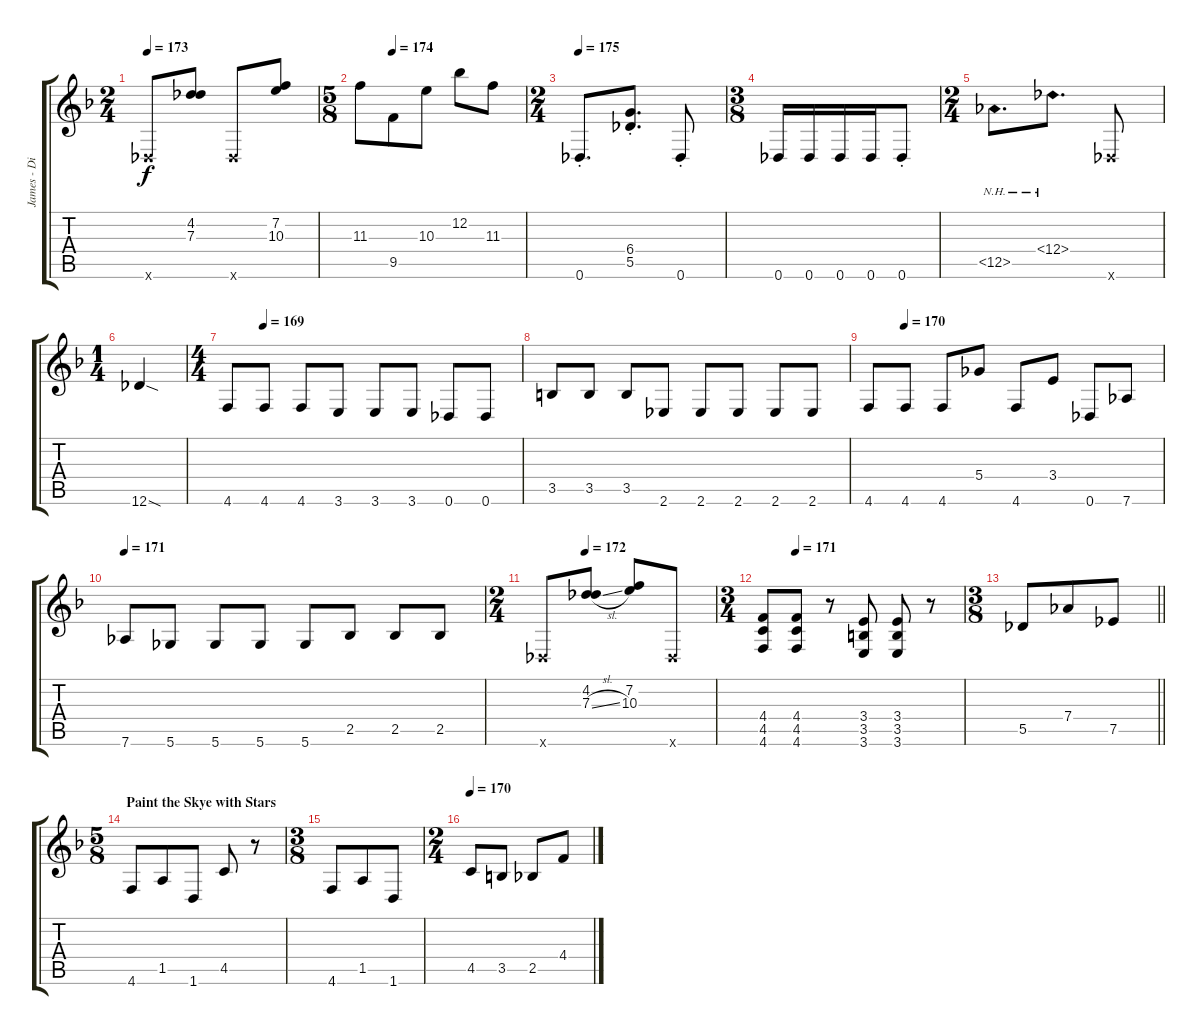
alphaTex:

\track ("James - Dist. Guitar" "James - Di") {instrument overdrivenguitar}
\staff {score tabs}
\tuning (Eb4 Bb3 Gb3 Db3 Ab2 Db2) {hide}
\ts (2 4)
\tempo 173
\clef g2
\ks dminor
0.6{x}.8{dy f} (4.2 7.3).8 0.6{x}.8 (7.2 10.3).8 |
\ts (5 8)
\tempo (174 0.2)
11.3.8 9.5.8 10.3.8 12.2.8 11.3.8 |
\ts (2 4)
\tempo 175
0.6{st}.8{d} (6.4{st} 5.5{st}).8{d} 0.6{st}.8 |
\ts (3 8)
0.6.16 0.6.16 0.6.16 0.6.16 0.6{st}.8 |
\ts (2 4)
12.5{nh}.8{d} 12.4{nh}.8{d} 0.6{x}.8 |
\ts (1 4)
12.6{sod}.4 |
\ts (4 4)
\tempo (169 0.125)
4.6.8 4.6.8 4.6.8 3.6.8 3.6.8 3.6.8 0.6.8 0.6.8 |
3.5.8 3.5.8 3.5.8 2.6.8 2.6.8 2.6.8 2.6.8 2.6.8 |
\tempo (170 0.125)
4.6.8 4.6.8 4.6.8 5.4.8 4.6.8 3.4.8 0.6.8 7.6.8 |
\tempo 171
7.6.8 5.6.8 5.6.8 5.6.8 5.6.8 2.5.8 2.5.8 2.5.8 |
\ts (2 4)
\tempo (172 0.25)
0.6{x}.8 (4.2 7.3{sl}).8 (7.2 10.3).8 0.6{x}.8 |
\ts (3 4)
\tempo (171 0.16666666666666666)
(4.4 4.5 4.6).8 (4.4 4.5 4.6).8 r.8 (3.4 3.5 3.6).8 (3.4 3.5 3.6).8 r.8 |
\ts (3 8)
\barLineRight lightlight
5.5.8 7.4.8 7.5.8 |
\ts (5 8)
\section ("" "Paint the Skye with Stars")
4.6.8 1.5.8 1.6.8 4.5.8 r.8 |
\ts (3 8)
4.6.8 1.5.8 1.6.8 |
\ts (2 4)
\tempo 170
4.5.8 3.5.8 2.5.8 4.4.8
